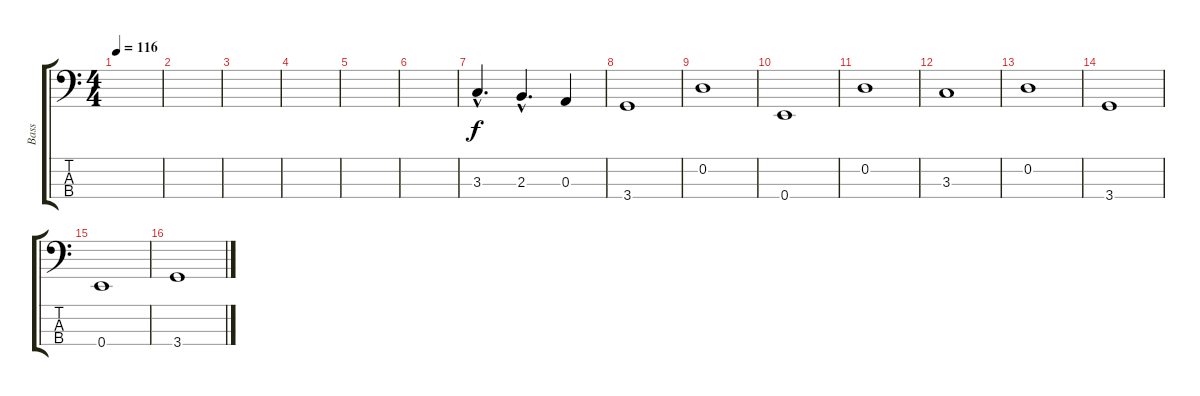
\track ("Bass" "Bass") {instrument electricguitarclean}
\staff {score tabs}
\tuning (G2 D2 A1 E1) {hide}
\ts (4 4)
\tempo 116
\clef f4
\ks c
|
|
|
|
|
|
3.3{hac}.4{d} 2.3{hac}.4{d} 0.3.4 |
3.4.1 |
0.2.1 |
0.4.1 |
0.2.1 |
3.3.1 |
0.2.1 |
3.4.1 |
0.4.1 |
3.4.1
